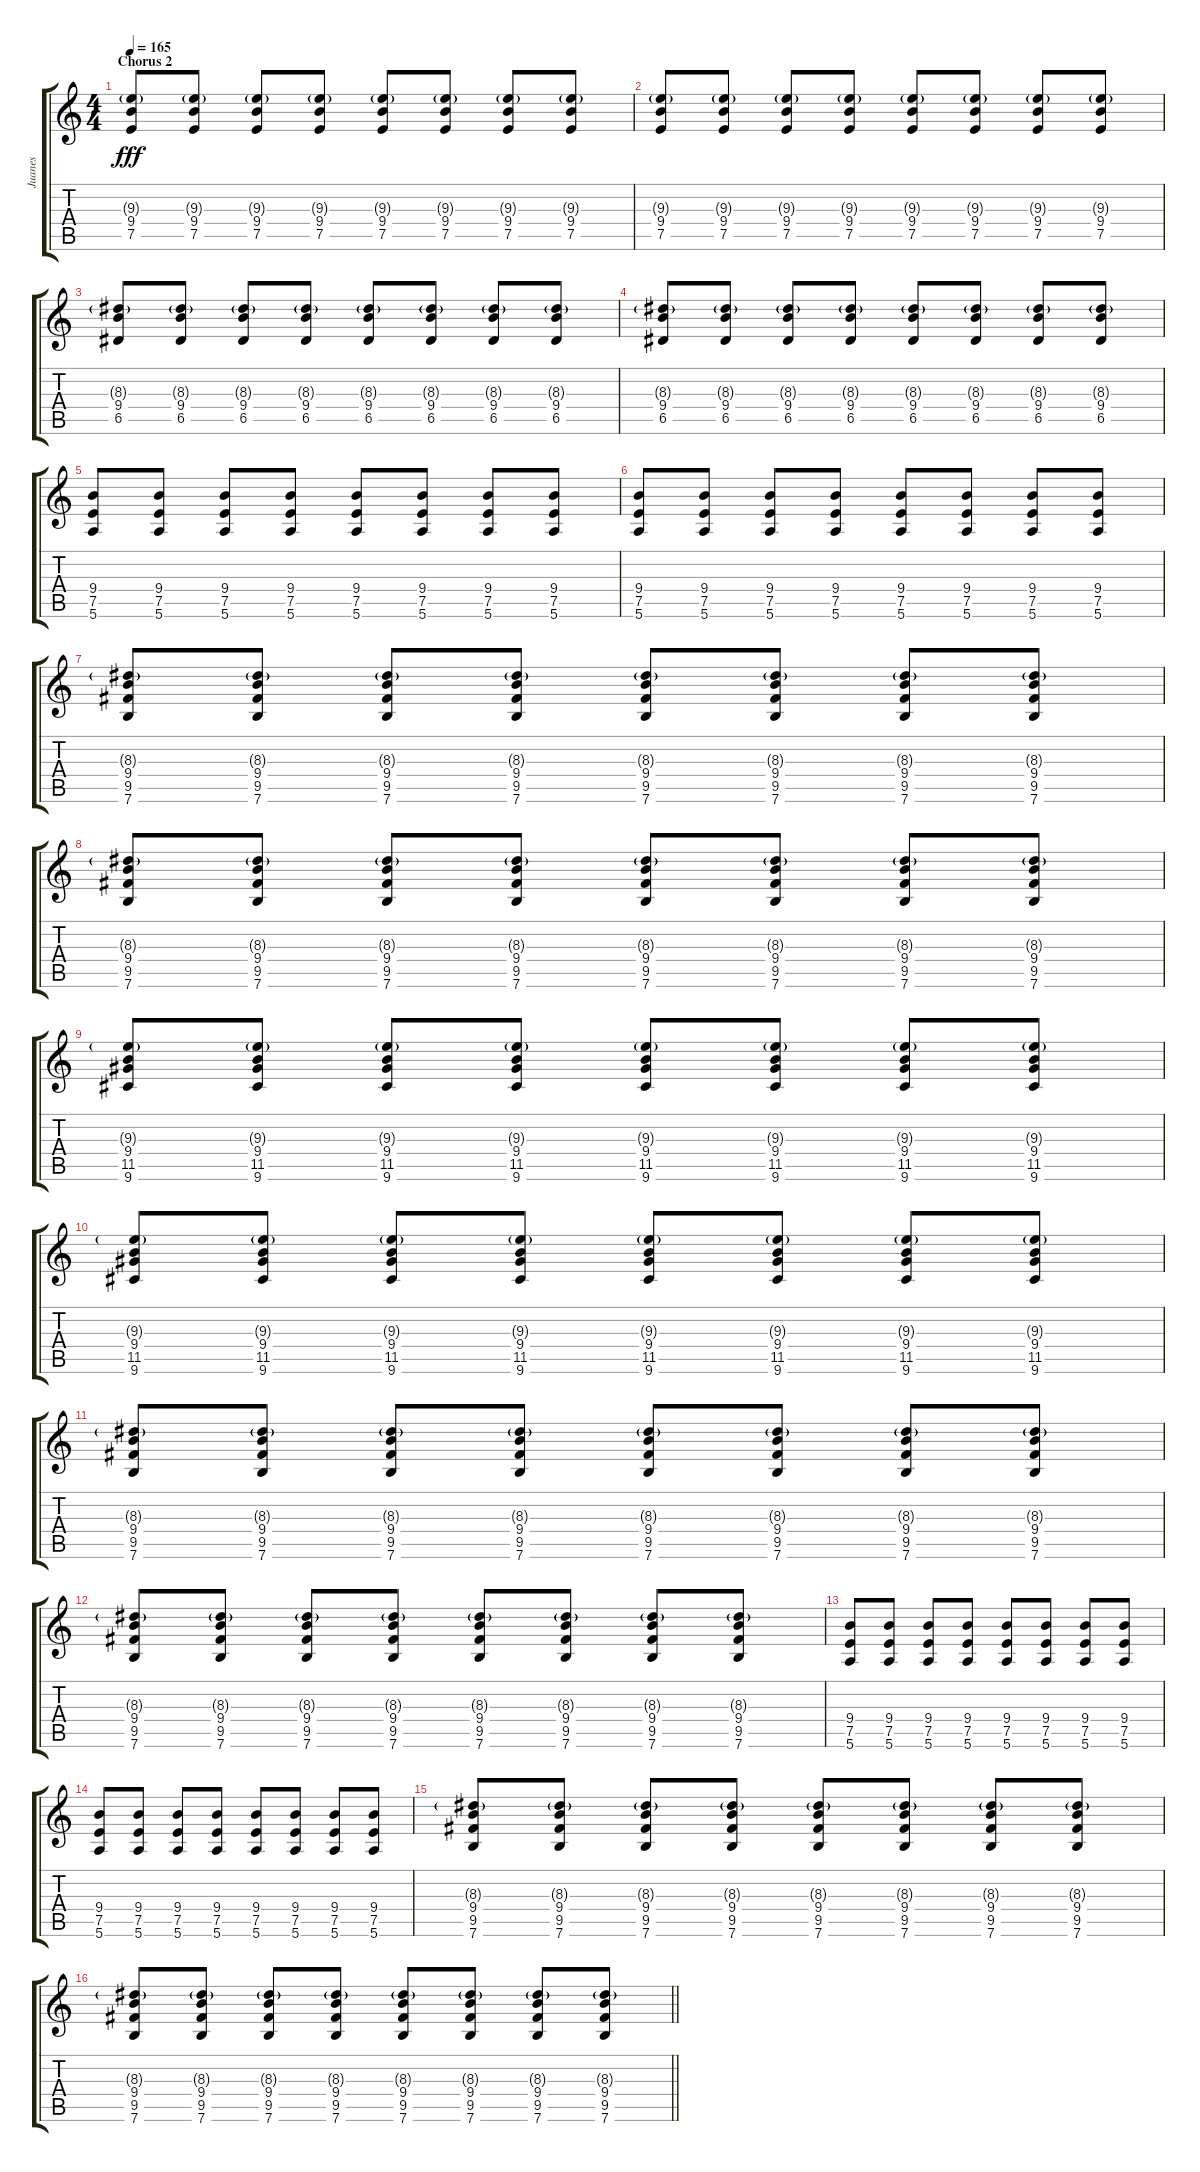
\track ("Juanes" "Juanes") {instrument electricguitarclean}
\staff {score tabs}
\tuning (E4 B3 G3 D3 A2 E2) {hide}
\ts (4 4)
\section ("" "Chorus 2")
\tempo 165
\clef g2
\ks c
(9.3{g} 9.4 7.5).8{dy fff} (9.3{g} 9.4 7.5).8 (9.3{g} 9.4 7.5).8 (9.3{g} 9.4 7.5).8 (9.3{g} 9.4 7.5).8 (9.3{g} 9.4 7.5).8 (9.3{g} 9.4 7.5).8 (9.3{g} 9.4 7.5).8 |
(9.3{g} 9.4 7.5).8 (9.3{g} 9.4 7.5).8 (9.3{g} 9.4 7.5).8 (9.3{g} 9.4 7.5).8 (9.3{g} 9.4 7.5).8 (9.3{g} 9.4 7.5).8 (9.3{g} 9.4 7.5).8 (9.3{g} 9.4 7.5).8 |
(8.3{g} 9.4 6.5).8 (8.3{g} 9.4 6.5).8 (8.3{g} 9.4 6.5).8 (8.3{g} 9.4 6.5).8 (8.3{g} 9.4 6.5).8 (8.3{g} 9.4 6.5).8 (8.3{g} 9.4 6.5).8 (8.3{g} 9.4 6.5).8 |
(8.3{g} 9.4 6.5).8 (8.3{g} 9.4 6.5).8 (8.3{g} 9.4 6.5).8 (8.3{g} 9.4 6.5).8 (8.3{g} 9.4 6.5).8 (8.3{g} 9.4 6.5).8 (8.3{g} 9.4 6.5).8 (8.3{g} 9.4 6.5).8 |
(9.4 7.5 5.6).8 (9.4 7.5 5.6).8 (9.4 7.5 5.6).8 (9.4 7.5 5.6).8 (9.4 7.5 5.6).8 (9.4 7.5 5.6).8 (9.4 7.5 5.6).8 (9.4 7.5 5.6).8 |
(9.4 7.5 5.6).8 (9.4 7.5 5.6).8 (9.4 7.5 5.6).8 (9.4 7.5 5.6).8 (9.4 7.5 5.6).8 (9.4 7.5 5.6).8 (9.4 7.5 5.6).8 (9.4 7.5 5.6).8 |
(8.3{g} 9.4 9.5 7.6).8 (8.3{g} 9.4 9.5 7.6).8 (8.3{g} 9.4 9.5 7.6).8 (8.3{g} 9.4 9.5 7.6).8 (8.3{g} 9.4 9.5 7.6).8 (8.3{g} 9.4 9.5 7.6).8 (8.3{g} 9.4 9.5 7.6).8 (8.3{g} 9.4 9.5 7.6).8 |
(8.3{g} 9.4 9.5 7.6).8 (8.3{g} 9.4 9.5 7.6).8 (8.3{g} 9.4 9.5 7.6).8 (8.3{g} 9.4 9.5 7.6).8 (8.3{g} 9.4 9.5 7.6).8 (8.3{g} 9.4 9.5 7.6).8 (8.3{g} 9.4 9.5 7.6).8 (8.3{g} 9.4 9.5 7.6).8 |
(9.3{g} 9.4 11.5 9.6).8 (9.3{g} 9.4 11.5 9.6).8 (9.3{g} 9.4 11.5 9.6).8 (9.3{g} 9.4 11.5 9.6).8 (9.3{g} 9.4 11.5 9.6).8 (9.3{g} 9.4 11.5 9.6).8 (9.3{g} 9.4 11.5 9.6).8 (9.3{g} 9.4 11.5 9.6).8 |
(9.3{g} 9.4 11.5 9.6).8 (9.3{g} 9.4 11.5 9.6).8 (9.3{g} 9.4 11.5 9.6).8 (9.3{g} 9.4 11.5 9.6).8 (9.3{g} 9.4 11.5 9.6).8 (9.3{g} 9.4 11.5 9.6).8 (9.3{g} 9.4 11.5 9.6).8 (9.3{g} 9.4 11.5 9.6).8 |
(8.3{g} 9.4 9.5 7.6).8 (8.3{g} 9.4 9.5 7.6).8 (8.3{g} 9.4 9.5 7.6).8 (8.3{g} 9.4 9.5 7.6).8 (8.3{g} 9.4 9.5 7.6).8 (8.3{g} 9.4 9.5 7.6).8 (8.3{g} 9.4 9.5 7.6).8 (8.3{g} 9.4 9.5 7.6).8 |
(8.3{g} 9.4 9.5 7.6).8 (8.3{g} 9.4 9.5 7.6).8 (8.3{g} 9.4 9.5 7.6).8 (8.3{g} 9.4 9.5 7.6).8 (8.3{g} 9.4 9.5 7.6).8 (8.3{g} 9.4 9.5 7.6).8 (8.3{g} 9.4 9.5 7.6).8 (8.3{g} 9.4 9.5 7.6).8 |
(9.4 7.5 5.6).8 (9.4 7.5 5.6).8 (9.4 7.5 5.6).8 (9.4 7.5 5.6).8 (9.4 7.5 5.6).8 (9.4 7.5 5.6).8 (9.4 7.5 5.6).8 (9.4 7.5 5.6).8 |
(9.4 7.5 5.6).8 (9.4 7.5 5.6).8 (9.4 7.5 5.6).8 (9.4 7.5 5.6).8 (9.4 7.5 5.6).8 (9.4 7.5 5.6).8 (9.4 7.5 5.6).8 (9.4 7.5 5.6).8 |
(8.3{g} 9.4 9.5 7.6).8 (8.3{g} 9.4 9.5 7.6).8 (8.3{g} 9.4 9.5 7.6).8 (8.3{g} 9.4 9.5 7.6).8 (8.3{g} 9.4 9.5 7.6).8 (8.3{g} 9.4 9.5 7.6).8 (8.3{g} 9.4 9.5 7.6).8 (8.3{g} 9.4 9.5 7.6).8 |
\barLineRight lightlight
(8.3{g} 9.4 9.5 7.6).8 (8.3{g} 9.4 9.5 7.6).8 (8.3{g} 9.4 9.5 7.6).8 (8.3{g} 9.4 9.5 7.6).8 (8.3{g} 9.4 9.5 7.6).8 (8.3{g} 9.4 9.5 7.6).8 (8.3{g} 9.4 9.5 7.6).8 (8.3{g} 9.4 9.5 7.6).8
